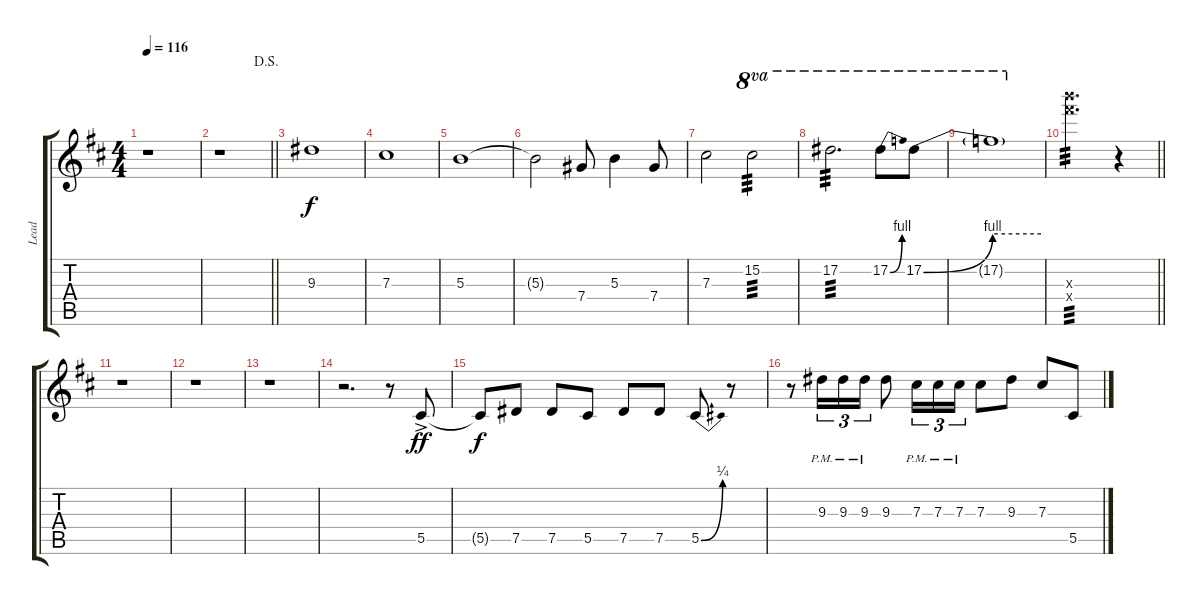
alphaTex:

\track ("Lead" "Lead") {instrument distortionguitar}
\staff {score tabs}
\tuning (Eb4 Bb3 Gb3 Db3 Ab2 Db2) {hide}
\ts (4 4)
\tempo 116
\clef g2
\ks d
r.1{dy f} |
\jump dalsegno
\barLineRight lightlight
r.1 |
9.3.1 |
7.3.1 |
5.3.1 |
5.3{t}.2 7.4.8 5.3.4 7.4.8 |
7.3.2 15.2.2{ot 8va tp 3} |
17.2.2{d ot 8va tp 3} 17.2{be (bend 0 0 60 4)}.8{ot 8va} 17.2{be (bend 0 0 60 4)}.8{ot 8va} |
17.2{be (hold 0 4 60 4) t}.1{ot 8va} |
\barLineRight lightlight
(29.3{x} 29.4{x}).2{d tp 3} r.4 |
r.1 |
r.1 |
r.1 |
r.2{d} r.8 5.5{ac}.8{dy ff} |
5.5{t}.8{dy f} 7.5.8 7.5.8 5.5.8 7.5.8 7.5.8 5.5{be (bend 0 0 60 1)}.8 r.8 |
r.8 9.3{pm}.16{tu (3 2)} 9.3{pm}.16{tu (3 2)} 9.3{pm}.16{tu (3 2)} 9.3.8 7.3{pm}.16{tu (3 2)} 7.3{pm}.16{tu (3 2)} 7.3{pm}.16{tu (3 2)} 7.3.8 9.3.8 7.3.8 5.5.8
